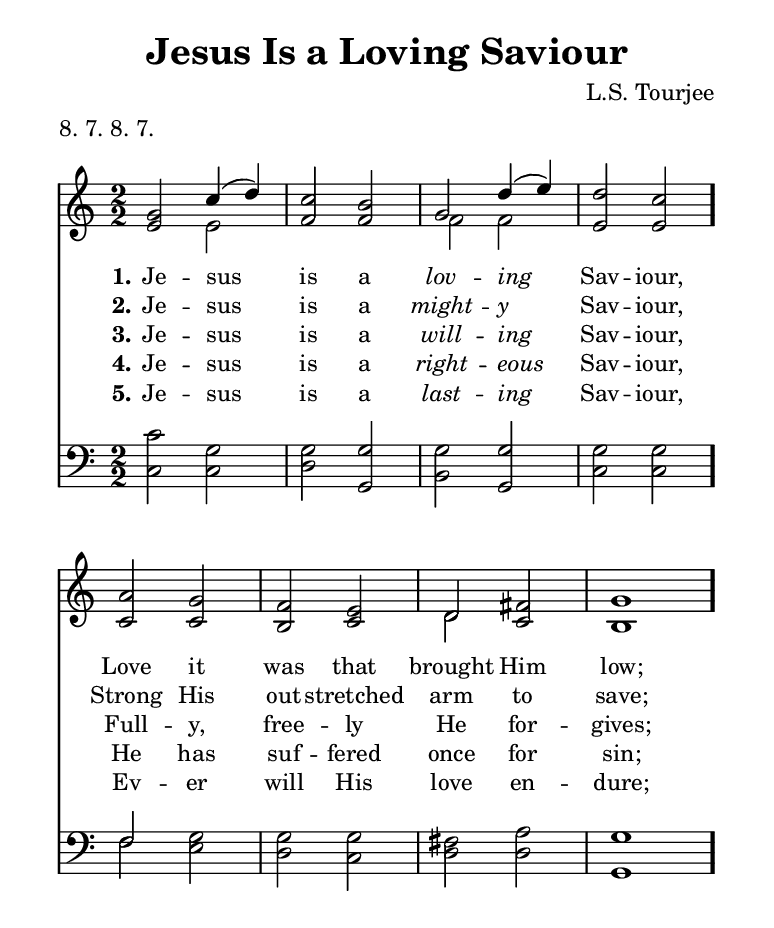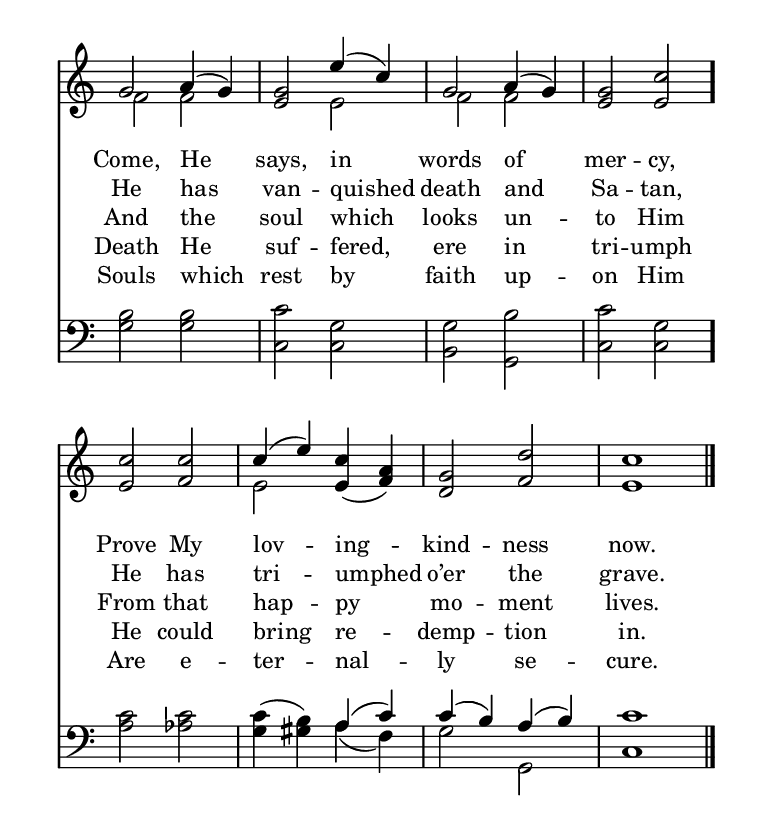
\include "common/global.ily"
\paper {
  \include "common/paper.ily"
  ragged-bottom = ##t
  ragged-last-bottom = ##t
  systems-per-page = #(cond (is-eogsized 2) (#t #f))
  %page-count = ##f
}

\header{
  hymnnumber = "22"
  title = "Jesus Is a Loving Saviour"
  tunename = "Wellesley"
  meter = "8. 7. 8. 7."
  %poet = ""
  composer = "L.S. Tourjee"
  %copyright = ""
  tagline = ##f
}

% for fermata in MIDI
ta = { \tempo 2=76 }
tb = { \tempo 2=38 }

patternAA = { c2 c4( c4) | c2 c2 } %
patternAB = { c2 c2 }
patternAC = { c2 c4( c4) | c2 c4( c4) | c2 c4( c4) | c2 c2} %
patternAD = { c2 c2 | c4( c4) c4( c4) | c2 c2 | c1 } %
patternAE = { c2 c2 | c2 c4( c4) | c2 c2 | c1 } %
patternAF = { c2 c2 | c4( c4) c4( c4) | c4( c4) c4( c4) | c1 } %
patternAG = { c2 c2 | c2 c2 | c2 c2 | c1 }

global = {
  \include "common/overrides.ily"
  \override Staff.TimeSignature.style = #'numbered
  \time 2/2
  \override Score.MetronomeMark.transparent = ##t % hide all fermata changes too
  \ta
  \key c \major
  %\partial 4
  \autoBeamOff
}

notesSoprano = {
\global
\relative c'' {

  \changePitch \patternAA { g c d | c b     | g d' e | d c }
  \changePitch \patternAG { a g   | f e     | d fis  | g   }
  \changePitch \patternAC { g a g | g e' c  | g a g  | g c }
  \changePitch \patternAD { c c   | c e c a | g d'   | c   }

  \bar "|."

}
}

notesAlto = {
\global
\relative e' {

  \changePitch \patternAB { e e | f f   | f f | e e }
  \changePitch \patternAG { c c | b c   | d c | b   }
  \changePitch \patternAB { f' f | e e   | f f | e e }
  \changePitch \patternAE { e f | e e f | d f | e   }

}
}

notesTenor = {
\global
\relative a {

  \changePitch \patternAB { c g | g g     | g g     | g g }
  \changePitch \patternAG { f g | g g     | fis a   | g   }
  \changePitch \patternAB { b b | c g     | g b     | c g }
  \changePitch \patternAF { c c | c b a c | c b a b | c   }

}
}

notesBass = {
\global
\relative f {

  \changePitch \patternAB { c c    | d g,      | b g  | c c }
  \changePitch \patternAG { f e    | d c       | d d  | g,  }
  \changePitch \patternAB { g' g   | c, c      | b g  | c c }
  \changePitch \patternAD { a' aes | g gis a f | g g, | c   }

}
}

wordsA = \lyricmode {
\set stanza = "1."

Je -- sus is a { \italicsOn } lov -- ing { \italicsOff } Sav -- iour, \bar "."
Love it was that brought Him low; \bar "." \break
Come, He says, in words of mer -- cy, \bar "."
Prove My lov -- ing -- kind -- ness now. \bar "." \break

}

wordsB = \lyricmode {
\set stanza = "2."

Je -- sus is a { \italicsOn } might -- y { \italicsOff } Sav -- iour,
Strong His out -- stretched arm to save;
He has van -- quished death and Sa -- tan,
He has tri -- umphed o’er the grave.

}

wordsC = \lyricmode {
\set stanza = "3."

Je -- sus is a { \italicsOn } will -- ing { \italicsOff } Sav -- iour,
Full -- y, free -- ly He for -- gives;
And the soul which looks un -- to Him
From that hap -- py mo -- ment lives.

}

wordsD = \lyricmode {
\set stanza = "4."

Je -- sus is a { \italicsOn } right -- eous { \italicsOff } Sav -- iour,
He has suf -- fered once for sin;
Death He suf -- fered, ere in tri -- umph
He could bring re -- demp -- tion in.

}

wordsE = \lyricmode {
\set stanza = "5."

Je -- sus is a { \italicsOn } last -- ing { \italicsOff } Sav -- iour,
Ev -- er will His love en -- dure;
Souls which rest by faith up -- on Him
Are e -- ter -- nal -- ly se -- cure.

}

\score {
  \context ChoirStaff <<
    \context Staff = upper <<
      \set Staff.autoBeaming = ##f
      \set ChoirStaff.systemStartDelimiter = #'SystemStartBar
      \set ChoirStaff.printPartCombineTexts = ##f
      \partcombine #'(2 . 9) \notesSoprano \notesAlto
      \context NullVoice = sopranos { \voiceOne << \notesSoprano >> }
      \context NullVoice = altos { \voiceTwo << \notesAlto >> }
      \context Lyrics = one   \lyricsto sopranos \wordsA
      \context Lyrics = two   \lyricsto sopranos \wordsB
      \context Lyrics = three \lyricsto sopranos \wordsC
      \context Lyrics = four  \lyricsto sopranos \wordsD
      \context Lyrics = five  \lyricsto sopranos \wordsE
    >>
    \context Staff = men <<
      \set Staff.autoBeaming = ##f
      \clef bass
      \set ChoirStaff.printPartCombineTexts = ##f
      \partcombine #'(2 . 9) \notesTenor \notesBass
      \context NullVoice = tenors { \voiceOne << \notesTenor >> }
      \context NullVoice = basses { \voiceTwo << \notesBass >> }
    >>
  >>
  \layout {
    \include "common/layout.ily"
  }
  \midi{
    \include "common/midi.ily"
  }
}

\version "2.19.49"  % necessary for upgrading to future LilyPond versions.

% vi:set et ts=2 sw=2 ai nocindent syntax=lilypond:
